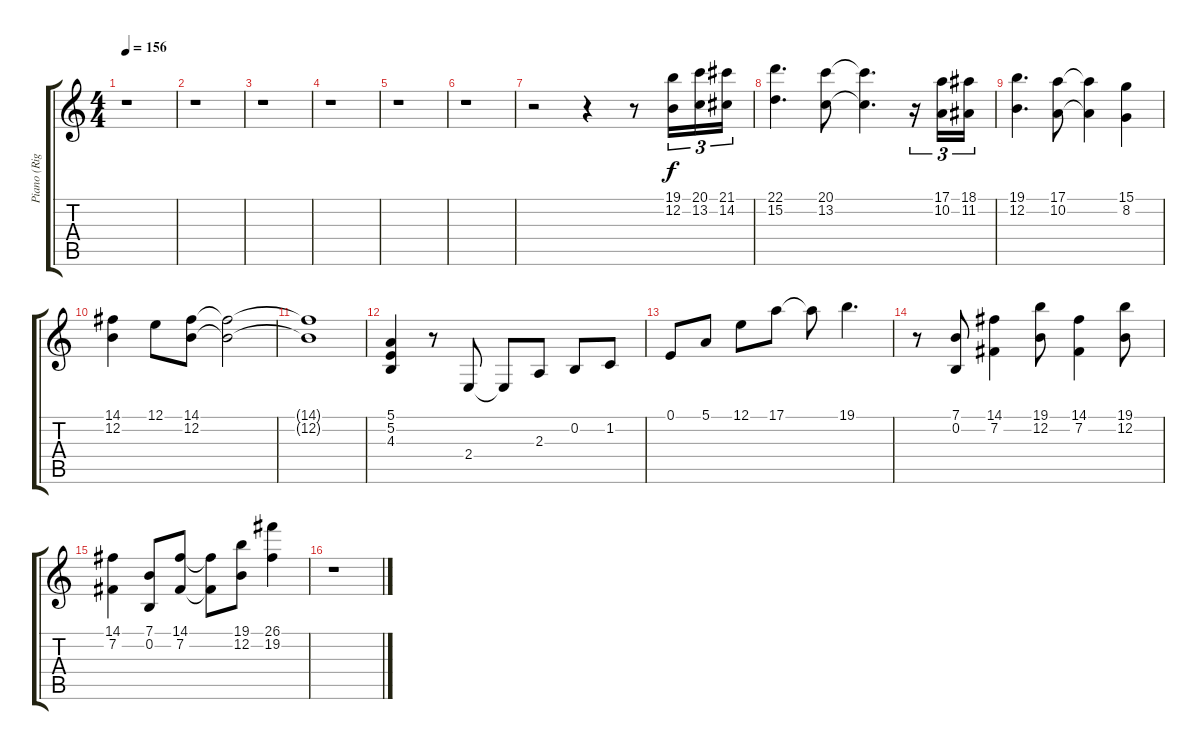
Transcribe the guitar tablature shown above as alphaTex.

\track ("Piano (Right Hand)" "Piano (Rig") {instrument acousticgrandpiano}
\staff {score tabs}
\tuning (E4 B3 G3 D3 A2 E2) {hide}
\ts (4 4)
\tempo 156
\clef g2
\ks c
r.1{dy f} |
r.1 |
r.1 |
r.1 |
r.1 |
r.1 |
r.2 r.4 r.8 (19.1 12.2).16{tu (3 2)} (20.1 13.2).16{tu (3 2)} (21.1 14.2).16{tu (3 2)} |
(22.1 15.2).4{d} (20.1 13.2).8 (20.1{t} 13.2{t}).4{d} r.16{tu (3 2)} (17.1 10.2).16{tu (3 2)} (18.1 11.2).16{tu (3 2)} |
(19.1 12.2).4{d} (17.1 10.2).8 (17.1{t} 10.2{t}).4 (15.1 8.2).4 |
(14.1 12.2).4 12.1.8 (14.1 12.2).8 (14.1{t} 12.2{t}).2 |
(14.1{t} 12.2{t}).1 |
(5.1 5.2 4.3).4 r.8 2.4.8 2.4{t}.8 2.3.8 0.2.8 1.2.8 |
0.1.8 5.1.8 12.1.8 17.1.8 17.1{t}.8 19.1.4{d} |
r.8 (7.1 0.2).8 (14.1 7.2).4 (19.1 12.2).8 (14.1 7.2).4 (19.1 12.2).8 |
(14.1 7.2).4 (7.1 0.2).8 (14.1 7.2).8 (14.1{t} 7.2{t}).8 (19.1 12.2).8 (26.1 19.2).4 |
r.1
